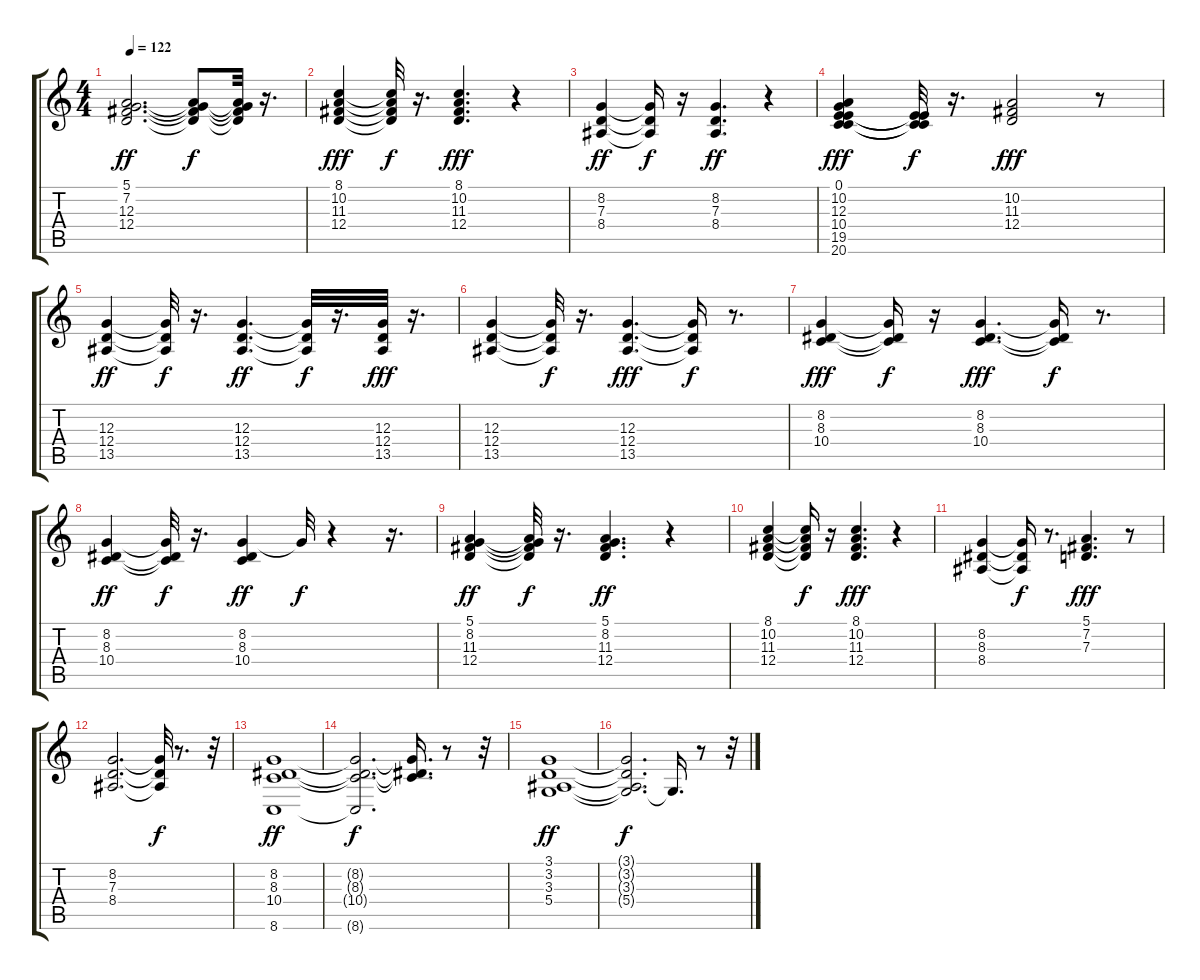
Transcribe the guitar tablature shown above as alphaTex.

\track "" {instrument acousticgrandpiano}
\staff {score tabs}
\tuning (E4 B3 G3 D3 A2 E2) {hide}
\ts (4 4)
\tempo 122
\clef g2
\ks c
(5.1 7.2 12.3 12.4).2{d dy ff} (5.1{t} 7.2{t} 12.3{t} 12.4{t}).8{dy f} (5.1{t} 7.2{t} 12.3{t} 12.4{t}).32 r.16{d} |
(8.1 10.2 11.3 12.4).4{dy fff} (8.1{t} 10.2{t} 11.3{t} 12.4{t}).32{dy f} r.16{d} (8.1 10.2 11.3 12.4).4{d dy fff} r.4 |
(8.2 7.3 8.4).4{dy ff} (8.2{t} 7.3{t} 8.4{t}).16{dy f} r.16 (8.2 7.3 8.4).4{d dy ff} r.4 |
(0.1 10.2 12.3 10.4 19.5 20.6).4{dy fff} (0.1{t} 10.4{t} 19.5{t} 20.6{t}).32{dy f} r.16{d} (10.2 11.3 12.4).2{dy fff} r.8 |
(12.3 12.4 13.5).4{dy ff} (12.3{t} 12.4{t} 13.5{t}).32{dy f} r.16{d} (12.3 12.4 13.5).4{d dy ff} (12.3{t} 12.4{t} 13.5{t}).32{dy f} r.16{d} (12.3 12.4 13.5).32{dy fff} r.16{d} |
(12.3 12.4 13.5).4 (12.3{t} 12.4{t} 13.5{t}).32{dy f} r.16{d} (12.3 12.4 13.5).4{d dy fff} (12.3{t} 12.4{t} 13.5{t}).16{dy f} r.8{d} |
(8.2 8.3 10.4).4{dy fff} (8.2{t} 8.3{t} 10.4{t}).16{dy f} r.16 (8.2 8.3 10.4).4{d dy fff} (8.2{t} 8.3{t} 10.4{t}).16{dy f} r.8{d} |
(8.2 8.3 10.4).4{dy ff} (8.2{t} 8.3{t} 10.4{t}).32{dy f} r.16{d} (8.2 8.3 10.4).4{dy ff} 8.2{t}.32{dy f} r.4 r.16{d} |
(5.1 8.2 11.3 12.4).4{dy ff} (5.1{t} 8.2{t} 11.3{t} 12.4{t}).32{dy f} r.16{d} (5.1 8.2 11.3 12.4).4{d dy ff} r.4 |
(8.1 10.2 11.3 12.4).4 (8.1{t} 10.2{t} 11.3{t} 12.4{t}).16{dy f} r.16 (8.1 10.2 11.3 12.4).4{d dy fff} r.4 |
(8.2 8.3 8.4).4 (8.2{t} 8.3{t} 8.4{t}).16{dy f} r.8{d} (5.1 7.2 7.3).4{d dy fff} r.8 |
(8.2 7.3 8.4).2{d} (8.2{t} 7.3{t} 8.4{t}).32{dy f} r.8{d} r.32 |
(8.2 8.3 10.4 8.6).1{dy ff} |
(8.2{t} 8.3{t} 10.4{t} 8.6{t}).2{d dy f} (8.2{t} 8.3{t} 10.4{t}).16{d} r.8 r.32 |
(3.1 3.2 3.3 5.4).1{dy ff} |
(3.1{t} 3.2{t} 3.3{t} 5.4{t}).2{d dy f} 5.4{t}.16{d} r.8 r.32
